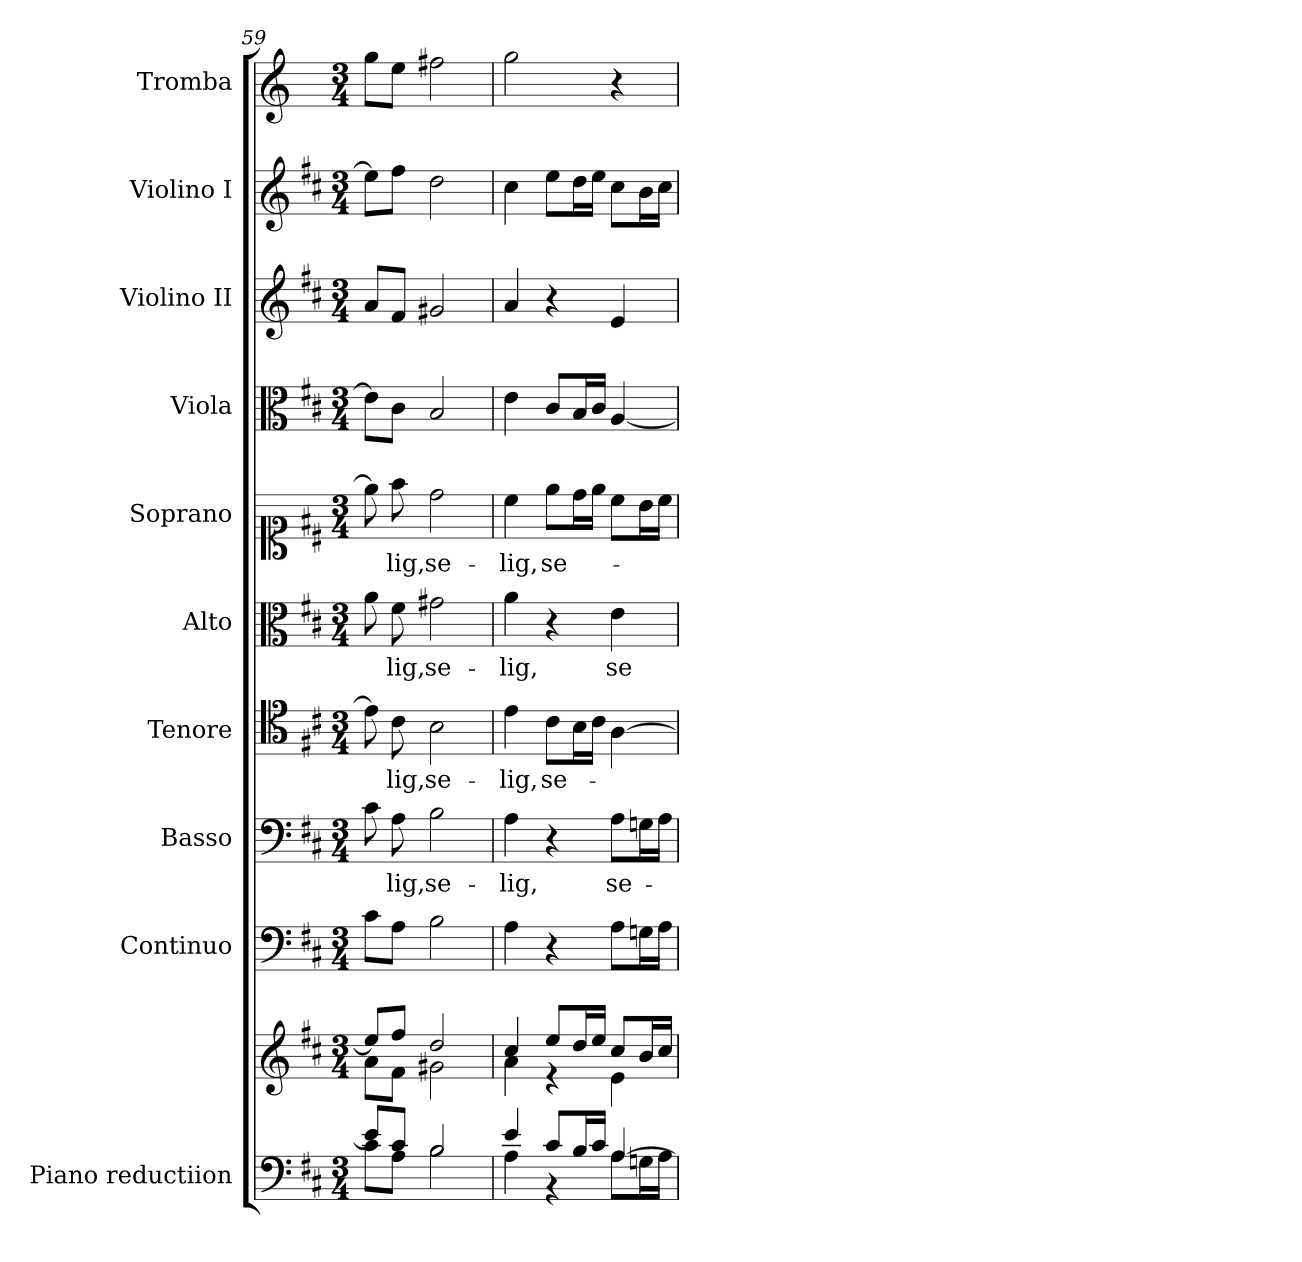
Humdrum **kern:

**kern	**kern	**kern	**kern	**text	**kern	**text	**kern	**text	**kern	**text	**kern	**kern	**kern	**kern
*part10	*part10	*part9	*part8	*part8	*part7	*part7	*part6	*part6	*part5	*part5	*part4	*part3	*part2	*part1
*staff11	*staff10	*staff9	*staff8	*staff8	*staff7	*staff7	*staff6	*staff6	*staff5	*staff5	*staff4	*staff3	*staff2	*staff1
*I"Piano reductiion	*	*I"Continuo	*I"Basso	*	*I"Tenore	*	*I"Alto	*	*I"Soprano	*	*I"Viola	*I"Violino II	*I"Violino I	*I"Tromba
*I'Pno	*	*	*	*	*	*	*	*	*	*	*I'Vla	*I'Vln	*I'Vln	*
*clefF4	*clefG2	*clefF4	*clefF4	*	*clefC4	*	*clefC3	*	*clefC1	*	*clefC3	*clefG2	*clefG2	*clefG2
*	*	*	*	*	*	*	*	*	*	*	*	*	*	*ITrd-1c-2
*k[f#c#]	*k[f#c#]	*k[f#c#]	*k[f#c#]	*	*k[f#c#]	*	*k[f#c#]	*	*k[f#c#]	*	*k[f#c#]	*k[f#c#]	*k[f#c#]	*k[f#c#]
*M3/4	*M3/4	*M3/4	*M3/4	*	*M3/4	*	*M3/4	*	*M3/4	*	*M3/4	*M3/4	*M3/4	*M3/4
=59	=59	=59	=59	=59	=59	=59	=59	=59	=59	=59	=59	=59	=59	=59
*^	*^	*	*	*	*	*	*	*	*	*	*	*	*	*
8e/L]	8c#\L	8ee/L]	8a\L	8c#\L	8c#\	.	8e\]	.	8a\	.	8ee\]	.	8e\L]	8a/L	8ee\L]	8aa\L
!	!	!	!	!	!	!LO:LY:b	!	!LO:LY:b	!	!LO:LY:b	!	!LO:LY:b	!	!	!	!
8c#/J	8A\J	8ff#/J	8f#\J	8A\J	8A\	-lig,	8c#\	-lig,	8f#\	-lig,	8ff#\	-lig,	8c#\J	8f#/J	8ff#\J	8ff#\J
!	!	!	!	!	!	!LO:LY:b	!	!LO:LY:b	!	!LO:LY:b	!	!LO:LY:b	!	!	!	!
2B/	2B\	2dd/	2g#X\	2B\	2B\	se-	2B\	se-	2g#X\	se-	2dd\	se-	2B/	2g#X/	2dd\	2gg#X\
=60	=60	=60	=60	=60	=60	=60	=60	=60	=60	=60	=60	=60	=60	=60	=60	=60
!	!	!	!	!	!	!LO:LY:b	!	!LO:LY:b	!	!LO:LY:b	!	!LO:LY:b	!	!	!	!
4e/	4A\	4cc#/	4a\	4A\	4A\	-lig,	4e\	-lig,	4a\	-lig,	4cc#\	-lig,	4e\	4a/	4cc#\	2aa\
!	!	!	!	!	!	!	!	!LO:LY:b	!	!	!	!LO:LY:b	!	!	!	!
8c#/L	4r	8ee/L	4r	4r	4r	.	8c#\L	se-	4r	.	8ee\L	se-	8c#/L	4r	8ee\L	.
16B/L	.	16dd/L	.	.	.	.	16B\L	.	.	.	16dd\L	.	16B/L	.	16dd\L	.
16c#/JJ	.	16ee/JJ	.	.	.	.	16c#\JJ	.	.	.	16ee\JJ	.	16c#/JJ	.	16ee\JJ	.
!	!	!	!	!	!	!LO:LY:b	!	!	!	!LO:LY:b	!	!	!	!	!	!
[4A/	8A\L	8cc#/L	4e\	8A\L	8A\L	se-	[4A\	.	4e\	se-	8cc#\L	.	[4A/	4e/	8cc#\L	4r
.	16Gn\L	16b/L	.	16Gn\L	16Gn\L	.	.	.	.	.	16b\L	.	.	.	16b\L	.
.	16A\JJ	16cc#/JJ	.	16A\JJ	16A\JJ	.	.	.	.	.	16cc#\JJ	.	.	.	16cc#\JJ	.
*v	*v	*	*	*	*	*	*	*	*	*	*	*	*	*	*	*
*	*v	*v	*	*	*	*	*	*	*	*	*	*	*	*	*
=	=	=	=	=	=	=	=	=	=	=	=	=	=	=
*-	*-	*-	*-	*-	*-	*-	*-	*-	*-	*-	*-	*-	*-	*-
